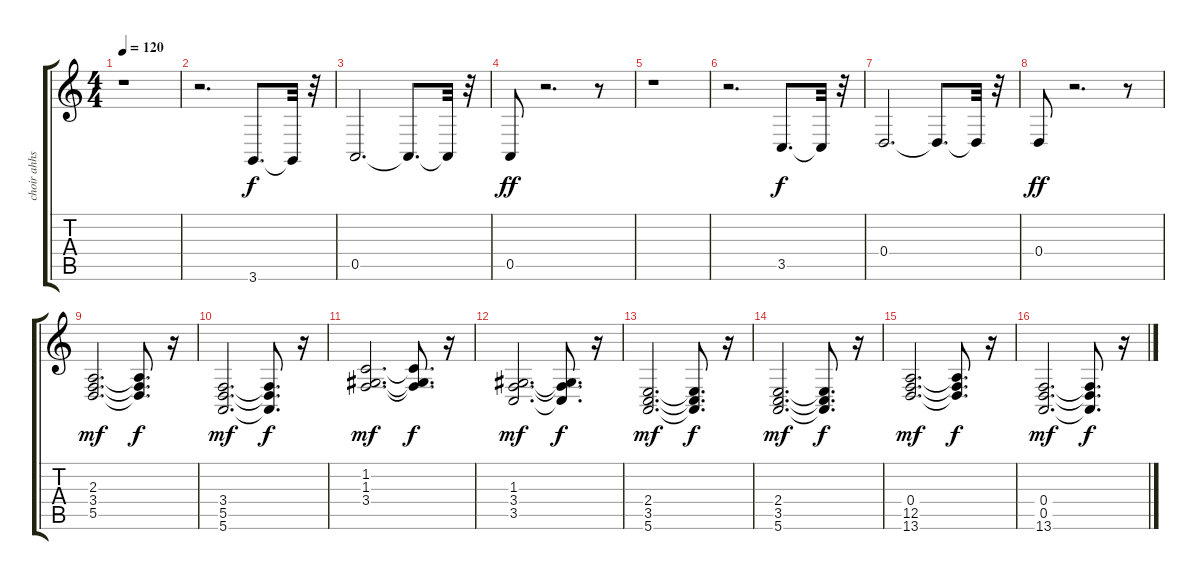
\track ("choir ahhs" "choir ahhs") {instrument choiraahs}
\staff {score tabs}
\tuning (E4 B3 G3 D3 A2 E2) {hide}
\ts (4 4)
\tempo 120
\clef g2
\ks c
r.1{dy ff} |
r.2{d} 3.6.8{d dy f} 3.6{t}.32 r.32 |
0.5.2{d} 0.5{t}.8{d} 0.5{t}.32 r.32 |
0.5.8{dy ff} r.2{d} r.8 |
r.1 |
r.2{d} 3.5.8{d dy f} 3.5{t}.32 r.32 |
0.4.2{d} 0.4{t}.8{d} 0.4{t}.32 r.32 |
0.4.8{dy ff} r.2{d} r.8 |
(2.3 3.4 5.5).2{d dy mf} (2.3{t} 3.4{t} 5.5{t}).8{d dy f} r.16 |
(3.4 5.5 5.6).2{d dy mf} (3.4{t} 5.5{t} 5.6{t}).8{d dy f} r.16 |
(1.2 1.3 3.4).2{d dy mf} (1.2{t} 1.3{t} 3.4{t}).8{d dy f} r.16 |
(1.3 3.4 3.5).2{d dy mf} (1.3{t} 3.4{t} 3.5{t}).8{d dy f} r.16 |
(2.4 3.5 5.6).2{d dy mf} (2.4{t} 3.5{t} 5.6{t}).8{d dy f} r.16 |
(2.4 3.5 5.6).2{d dy mf} (2.4{t} 3.5{t} 5.6{t}).8{d dy f} r.16 |
(0.4 12.5 13.6).2{d dy mf} (0.4{t} 12.5{t} 13.6{t}).8{d dy f} r.16 |
(0.4 0.5 13.6).2{d dy mf} (0.4{t} 0.5{t} 13.6{t}).8{d dy f} r.16
